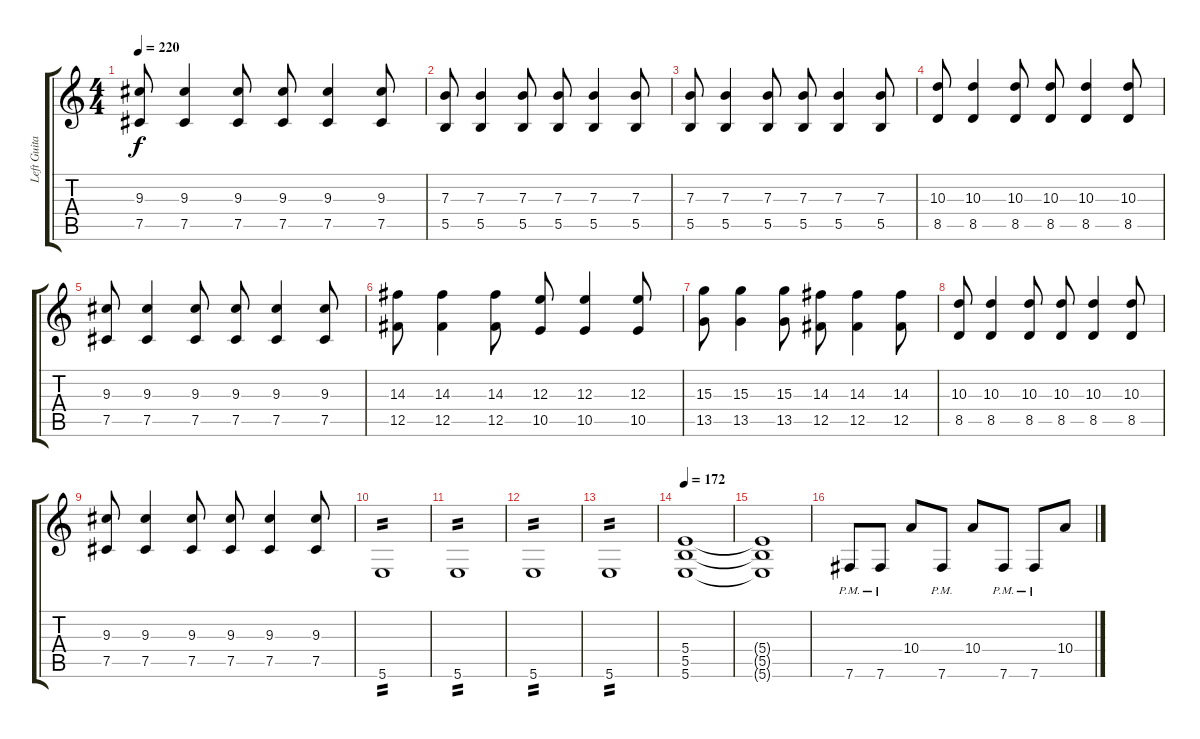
\track ("Left Guitar" "Left Guita") {instrument distortionguitar}
\staff {score tabs}
\tuning (Db4 Ab3 E3 B2 Gb2 B1) {hide}
\ts (4 4)
\tempo 220
\clef g2
\ks c
(9.3 7.5).8{dy f} (9.3 7.5).4 (9.3 7.5).8 (9.3 7.5).8 (9.3 7.5).4 (9.3 7.5).8 |
(7.3 5.5).8 (7.3 5.5).4 (7.3 5.5).8 (7.3 5.5).8 (7.3 5.5).4 (7.3 5.5).8 |
(7.3 5.5).8 (7.3 5.5).4 (7.3 5.5).8 (7.3 5.5).8 (7.3 5.5).4 (7.3 5.5).8 |
(10.3 8.5).8 (10.3 8.5).4 (10.3 8.5).8 (10.3 8.5).8 (10.3 8.5).4 (10.3 8.5).8 |
(9.3 7.5).8 (9.3 7.5).4 (9.3 7.5).8 (9.3 7.5).8 (9.3 7.5).4 (9.3 7.5).8 |
(14.3 12.5).8 (14.3 12.5).4 (14.3 12.5).8 (12.3 10.5).8 (12.3 10.5).4 (12.3 10.5).8 |
(15.3 13.5).8 (15.3 13.5).4 (15.3 13.5).8 (14.3 12.5).8 (14.3 12.5).4 (14.3 12.5).8 |
(10.3 8.5).8 (10.3 8.5).4 (10.3 8.5).8 (10.3 8.5).8 (10.3 8.5).4 (10.3 8.5).8 |
(9.3 7.5).8 (9.3 7.5).4 (9.3 7.5).8 (9.3 7.5).8 (9.3 7.5).4 (9.3 7.5).8 |
5.6.1{tp 2} |
5.6.1{tp 2} |
5.6.1{tp 2} |
5.6.1{tp 2} |
\tempo 172
(5.4 5.5 5.6).1 |
(5.4{t} 5.5{t} 5.6{t}).1 |
7.6{pm}.8 7.6{pm}.8 10.4.8 7.6{pm}.8 10.4.8 7.6{pm}.8 7.6{pm}.8 10.4.8
